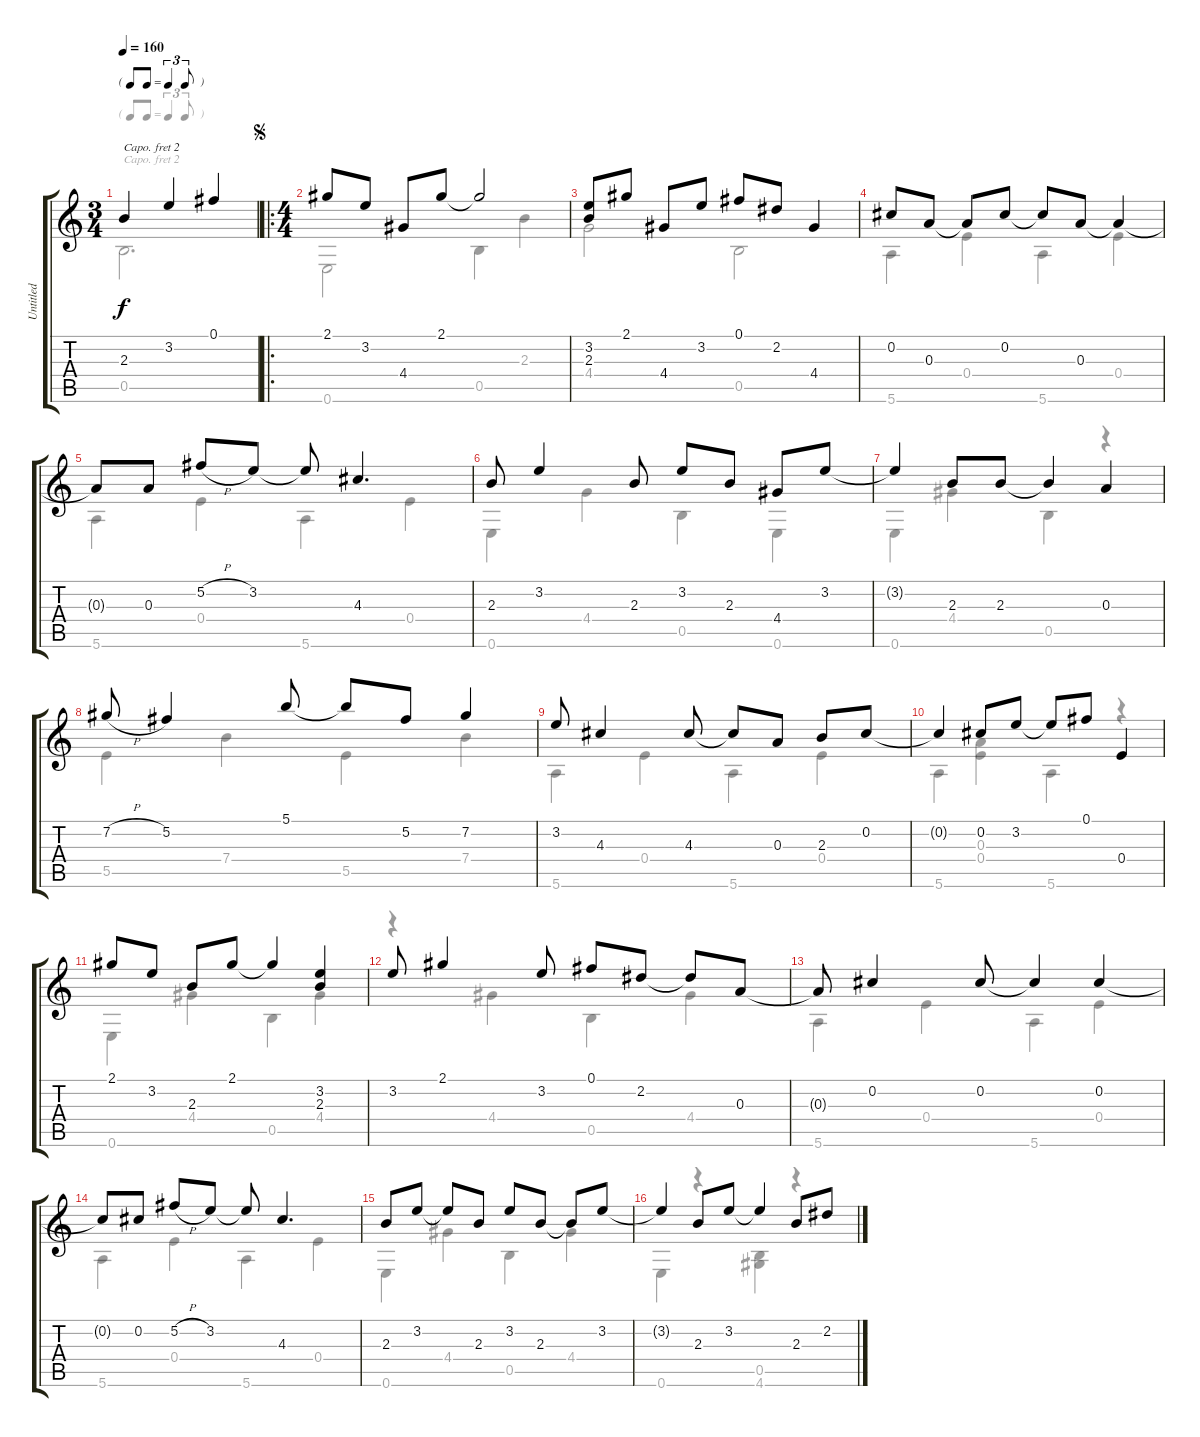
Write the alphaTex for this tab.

\track ("Untitled" "Untitled") {instrument acousticguitarsteel}
\staff {score tabs}
\capo 2
\tuning (E4 B3 G3 D3 A2 D2) {hide}
\voice
\ts (3 4)
\tf triplet8th
\tempo 160
\clef g2
\ks c
2.3.4{dy f instrument acousticguitarsteel} 3.2.4 0.1.4 |
\ro
\ts (4 4)
\jump segno
2.1.8 3.2.8 4.4.8 2.1.8 2.1{t}.2 |
(3.2 2.3).8 2.1.8 4.4.8 3.2.8 0.1.8 2.2.8 4.4.4 |
0.2.8 0.3.8 0.3{t}.8 0.2.8 0.2{t}.8 0.3.8 0.3{t}.4 |
0.3{t}.8 0.3.8 5.2{h}.8 3.2.8 3.2{t}.8 4.3.4{d} |
2.3.8 3.2.4 2.3.8 3.2.8 2.3.8 4.4.8 3.2.8 |
3.2{t}.4 2.3.8 2.3.8 2.3{t}.4 0.3.4 |
7.2{h}.8 5.2.4 5.1.8 5.1{t}.8 5.2.8 7.2.4 |
3.2.8 4.3.4 4.3.8 4.3{t}.8 0.3.8 2.3.8 0.2.8 |
0.2{t}.4 0.2.8 3.2.8 3.2{t}.8 0.1.8 0.4.4 |
2.1.8 3.2.8 2.3.8 2.1.8 2.1{t}.4 (3.2 2.3).4 |
3.2.8 2.1.4 3.2.8 0.1.8 2.2.8 2.2{t}.8 0.3.8 |
0.3{t}.8 0.2.4 0.2.8 0.2{t}.4 0.2.4 |
0.2{t}.8 0.2.8 5.2{h}.8 3.2.8 3.2{t}.8 4.3.4{d} |
2.3.8 3.2.8 3.2{t}.8 2.3.8 3.2.8 2.3.8 2.3{t}.8 3.2.8 |
3.2{t}.4 2.3.8 3.2.8 3.2{t}.4 2.3.8 2.2.8
\voice
\clef g2
\ottava regular
\simile none
\ks c
0.5.2{d dy f} |
0.6.2 0.5.4 2.3.4 |
4.4.2 0.5.2 |
5.6.4 0.4.4 5.6.4 0.4.4 |
5.6.4 0.4.4 5.6.4 0.4.4 |
0.6.4 4.4.4 0.5.4 0.6.4 |
0.6.4 4.4.4 0.5.4 r.4 |
5.5.4 7.4.4 5.5.4 7.4.4 |
5.6.4 0.4.4 5.6.4 0.4.4 |
5.6.4 (0.3 0.4).4 5.6.4 r.4 |
0.6.4 4.4.4 0.5.4 4.4.4 |
r.4 4.4.4 0.5.4 4.4.4 |
5.6.4 0.4.4 5.6.4 0.4.4 |
5.6.4 0.4.4 5.6.4 0.4.4 |
0.6.4 4.4.4 0.5.4 4.4.4 |
0.6.4 r.4 (0.5 4.6).4 r.4
